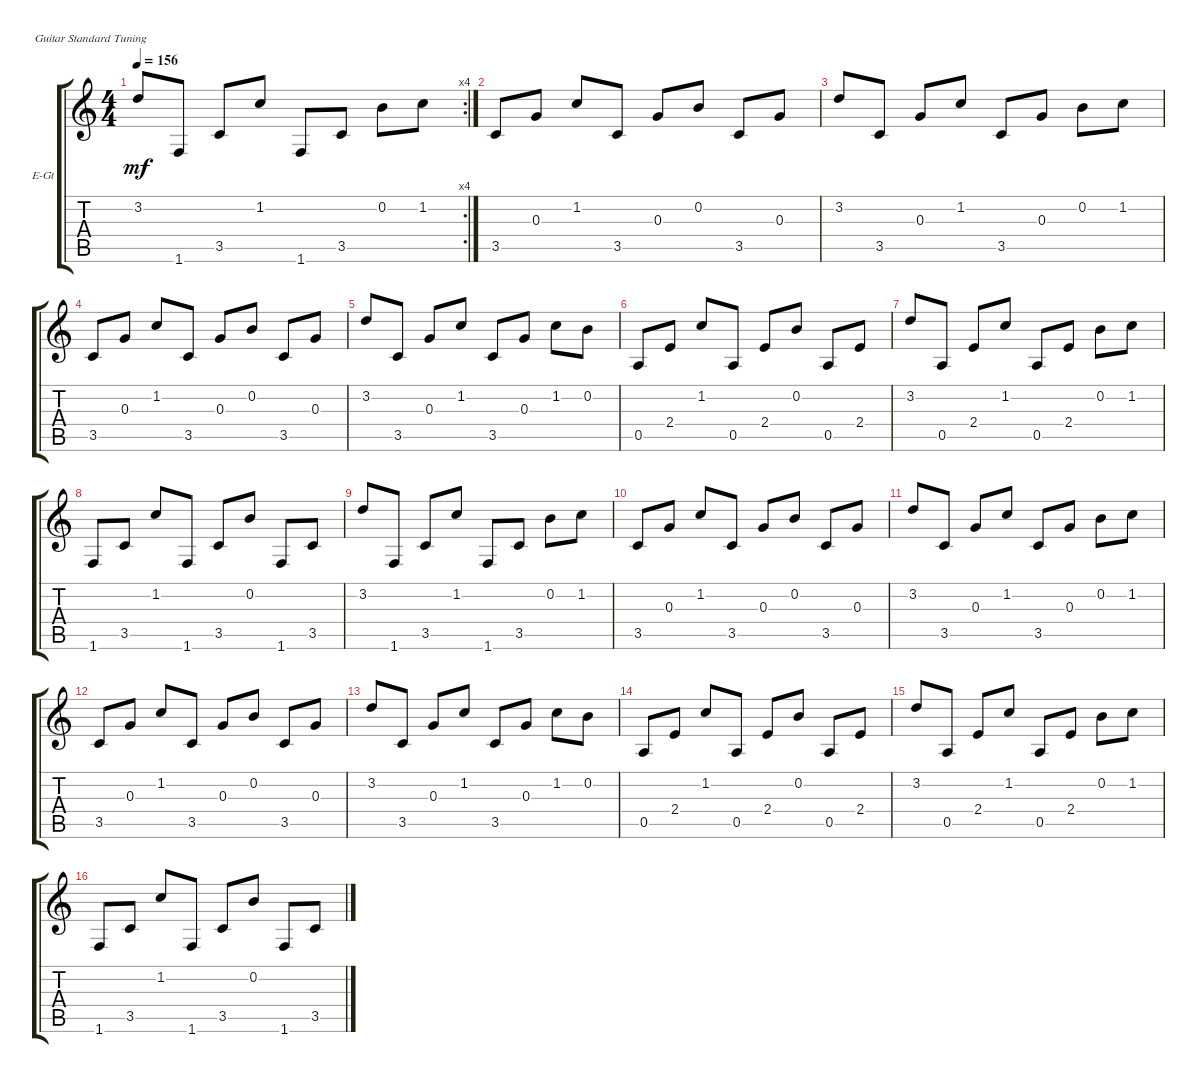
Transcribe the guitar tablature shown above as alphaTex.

\defaultSystemsLayout 4
\bracketExtendMode groupsimilarinstruments
\firstSystemTrackNameOrientation horizontal
\otherSystemsTrackNameOrientation horizontal
\track ("Electric Guitar" "E-Gt") {instrument overdrivenguitar}
\staff {score tabs}
\tuning (E4 B3 G3 D3 A2 E2)
\rc 4
\ts (4 4)
\tempo 156
\clef g2
\ks c
3.2.8{dy mf} 1.6.8 3.5.8 1.2.8 1.6.8 3.5.8 0.2.8 1.2.8 |
3.5.8 0.3.8 1.2.8 3.5.8 0.3.8 0.2.8 3.5.8 0.3.8 |
3.2.8 3.5.8 0.3.8 1.2.8 3.5.8 0.3.8 0.2.8 1.2.8 |
3.5.8 0.3.8 1.2.8 3.5.8 0.3.8 0.2.8 3.5.8 0.3.8 |
3.2.8 3.5.8 0.3.8 1.2.8 3.5.8 0.3.8 1.2.8 0.2.8 |
0.5.8 2.4.8 1.2.8 0.5.8 2.4.8 0.2.8 0.5.8 2.4.8 |
3.2.8 0.5.8 2.4.8 1.2.8 0.5.8 2.4.8 0.2.8 1.2.8 |
1.6.8 3.5.8 1.2.8 1.6.8 3.5.8 0.2.8 1.6.8 3.5.8 |
3.2.8 1.6.8 3.5.8 1.2.8 1.6.8 3.5.8 0.2.8 1.2.8 |
3.5.8 0.3.8 1.2.8 3.5.8 0.3.8 0.2.8 3.5.8 0.3.8 |
3.2.8 3.5.8 0.3.8 1.2.8 3.5.8 0.3.8 0.2.8 1.2.8 |
3.5.8 0.3.8 1.2.8 3.5.8 0.3.8 0.2.8 3.5.8 0.3.8 |
3.2.8 3.5.8 0.3.8 1.2.8 3.5.8 0.3.8 1.2.8 0.2.8 |
0.5.8 2.4.8 1.2.8 0.5.8 2.4.8 0.2.8 0.5.8 2.4.8 |
3.2.8 0.5.8 2.4.8 1.2.8 0.5.8 2.4.8 0.2.8 1.2.8 |
1.6.8 3.5.8 1.2.8 1.6.8 3.5.8 0.2.8 1.6.8 3.5.8
